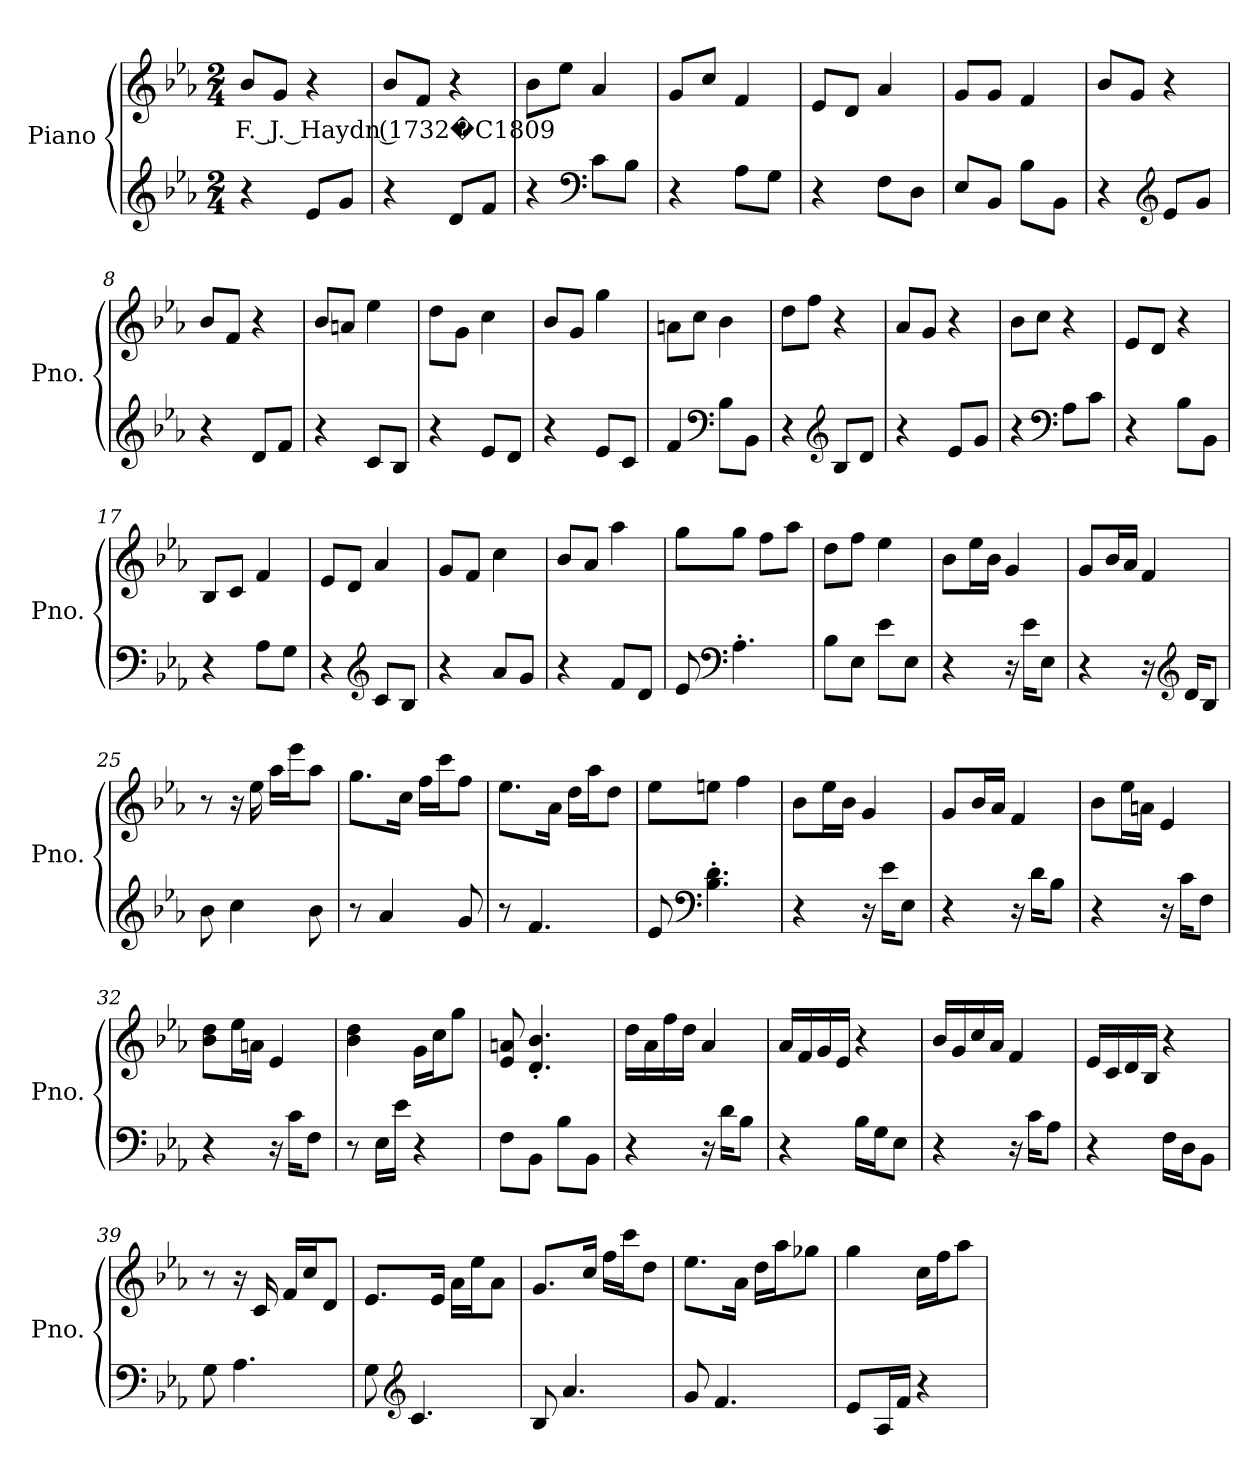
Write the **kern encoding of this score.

**kern	**kern	**text
*part2	*part1	*part1
*staff2	*staff1	*staff1
*I"Piano	*I"Piano	*
*I'Pno.	*I'Pno.	*
*clefG2	*clefG2	*
*k[b-e-a-]	*k[b-e-a-]	*
*M2/4	*M2/4	*
*MM140	*MM140	*
=1	=1	=1
!	!	!LO:LY:b
4r	8b-/L	F. J. Haydn (1732�C1809
.	8g/J	.
8e-/L	4r	.
8g/J	.	.
=2	=2	=2
4r	8b-/L	.
.	8f/J	.
8d/L	4r	.
8f/J	.	.
=3	=3	=3
4r	8b-\L	.
.	8ee-\J	.
*clefF4	*	*
8c\L	4a-/	.
8B-\J	.	.
=4	=4	=4
4r	8g/L	.
.	8cc/J	.
8A-\L	4f/	.
8G\J	.	.
=5	=5	=5
4r	8e-/L	.
.	8d/J	.
8F\L	4a-/	.
8D\J	.	.
!!LO:LB:g=z
=6	=6	=6
8E-/L	8g/L	.
8BB-/J	8g/J	.
8B-\L	4f/	.
8BB-\J	.	.
=7	=7	=7
4r	8b-/L	.
.	8g/J	.
*clefG2	*	*
8e-/L	4r	.
8g/J	.	.
=8	=8	=8
4r	8b-/L	.
.	8f/J	.
8d/L	4r	.
8f/J	.	.
=9	=9	=9
4r	8b-/L	.
.	8an/J	.
8c/L	4ee-\	.
8B-/J	.	.
=10	=10	=10
4r	8dd\L	.
.	8g\J	.
8e-/L	4cc\	.
8d/J	.	.
=11	=11	=11
4r	8b-/L	.
.	8g/J	.
8e-/L	4gg\	.
8c/J	.	.
=12	=12	=12
4f/	8an\L	.
.	8cc\J	.
*clefF4	*	*
8B-\L	4b-\	.
8BB-\J	.	.
!!LO:LB:g=z
=13	=13	=13
4r	8dd\L	.
.	8ff\J	.
*clefG2	*	*
8B-/L	4r	.
8d/J	.	.
=14	=14	=14
4r	8a-/L	.
.	8g/J	.
8e-/L	4r	.
8g/J	.	.
=15	=15	=15
4r	8b-\L	.
.	8cc\J	.
*clefF4	*	*
8A-\L	4r	.
8c\J	.	.
=16	=16	=16
4r	8e-/L	.
.	8d/J	.
8B-\L	4r	.
8BB-\J	.	.
=17	=17	=17
4r	8B-/L	.
.	8c/J	.
8A-\L	4f/	.
8G\J	.	.
=18	=18	=18
4r	8e-/L	.
.	8d/J	.
*clefG2	*	*
8c/L	4a-/	.
8B-/J	.	.
=19	=19	=19
4r	8g/L	.
.	8f/J	.
8a-/L	4cc\	.
8g/J	.	.
!!LO:LB:g=z
=20	=20	=20
4r	8b-/L	.
.	8a-/J	.
8f/L	4aa-\	.
8d/J	.	.
=21	=21	=21
8e-/	8gg\L	.
*clefF4	*	*
4.A-'\	8gg\J	.
.	8ff\L	.
.	8aa-\J	.
=22	=22	=22
8B-\L	8dd\L	.
8E-\J	8ff\J	.
8e-\L	4ee-\	.
8E-\J	.	.
=23	=23	=23
4r	8b-\L	.
.	16ee-\L	.
.	16b-\JJ	.
16r	4g/	.
16e-\KL	.	.
8E-\J	.	.
=24	=24	=24
4r	8g/L	.
.	16b-/L	.
.	16a-/JJ	.
16r	4f/	.
*clefG2	*	*
16d/KL	.	.
8B-/J	.	.
=25	=25	=25
8b-\	8r	.
4cc\	16r	.
.	16ee-\	.
.	16aa-\LL	.
.	16eee-\J	.
8b-\	8aa-\J	.
!!LO:LB:g=z
=26	=26	=26
8r	8.gg\L	.
4a-/	.	.
.	16cc\Jk	.
.	16ff\LL	.
.	16ccc\J	.
8g/	8ff\J	.
=27	=27	=27
8r	8.ee-\L	.
4.f/	.	.
.	16a-\Jk	.
.	16dd\LL	.
.	16aa-\J	.
.	8dd\J	.
=28	=28	=28
8e-/	8ee-\L	.
*clefF4	*	*
4.B-\' 4.d\'	8een\J	.
.	4ff\	.
=29	=29	=29
4r	8b-\L	.
.	16ee-\L	.
.	16b-\JJ	.
16r	4g/	.
16e-\KL	.	.
8E-\J	.	.
=30	=30	=30
4r	8g/L	.
.	16b-/L	.
.	16a-/JJ	.
16r	4f/	.
16d\KL	.	.
8B-\J	.	.
=31	=31	=31
4r	8b-\L	.
.	16ee-\L	.
.	16an\JJ	.
16r	4e-/	.
16c\KL	.	.
8F\J	.	.
!!LO:LB:g=z
=32	=32	=32
4r	8b-\ 8dd\L	.
.	16ee-\L	.
.	16an\JJ	.
16r	4e-/	.
16c\KL	.	.
8F\J	.	.
=33	=33	=33
8r	4b-\ 4dd\	.
16E-\LL	.	.
16e-\JJ	.	.
4r	16g\LL	.
.	16cc\J	.
.	8gg\J	.
=34	=34	=34
8F\L	8e-/ 8an/	.
8BB-\J	4.d/' 4.b-/'	.
8B-\L	.	.
8BB-\J	.	.
=35	=35	=35
4r	16dd\LL	.
.	16a-\	.
.	16ff\	.
.	16dd\JJ	.
16r	4a-/	.
16d\KL	.	.
8B-\J	.	.
=36	=36	=36
4r	16a-/LL	.
.	16f/	.
.	16g/	.
.	16e-/JJ	.
16B-\LL	4r	.
16G\J	.	.
8E-\J	.	.
=37	=37	=37
4r	16b-/LL	.
.	16g/	.
.	16cc/	.
.	16a-/JJ	.
16r	4f/	.
16c\KL	.	.
8A-\J	.	.
!!LO:PB:g=z
=38	=38	=38
4r	16e-/LL	.
.	16c/	.
.	16d/	.
.	16B-/JJ	.
16F\LL	4r	.
16D\J	.	.
8BB-\J	.	.
=39	=39	=39
8G\	8r	.
4.A-\	16r	.
.	16c/	.
.	16f/LL	.
.	16cc/J	.
.	8d/J	.
=40	=40	=40
8G\	8.e-/L	.
*clefG2	*	*
4.c/	.	.
.	16e-/Jk	.
.	16a-\LL	.
.	16ee-\J	.
.	8a-\J	.
=41	=41	=41
8B-/	8.g/L	.
4.a-/	.	.
.	16cc/Jk	.
.	16ff\LL	.
.	16ccc\J	.
.	8dd\J	.
=42	=42	=42
8g/	8.ee-\L	.
4.f/	.	.
.	16a-\Jk	.
.	16dd\LL	.
.	16aa-\J	.
.	8gg-X\J	.
!!LO:LB:g=z
=43	=43	=43
8e-/L	4gg\	.
16A-/L	.	.
16f/JJ	.	.
4r	16cc\LL	.
.	16ff\J	.
.	8aa-\J	.
=	=	=
*-	*-	*-
